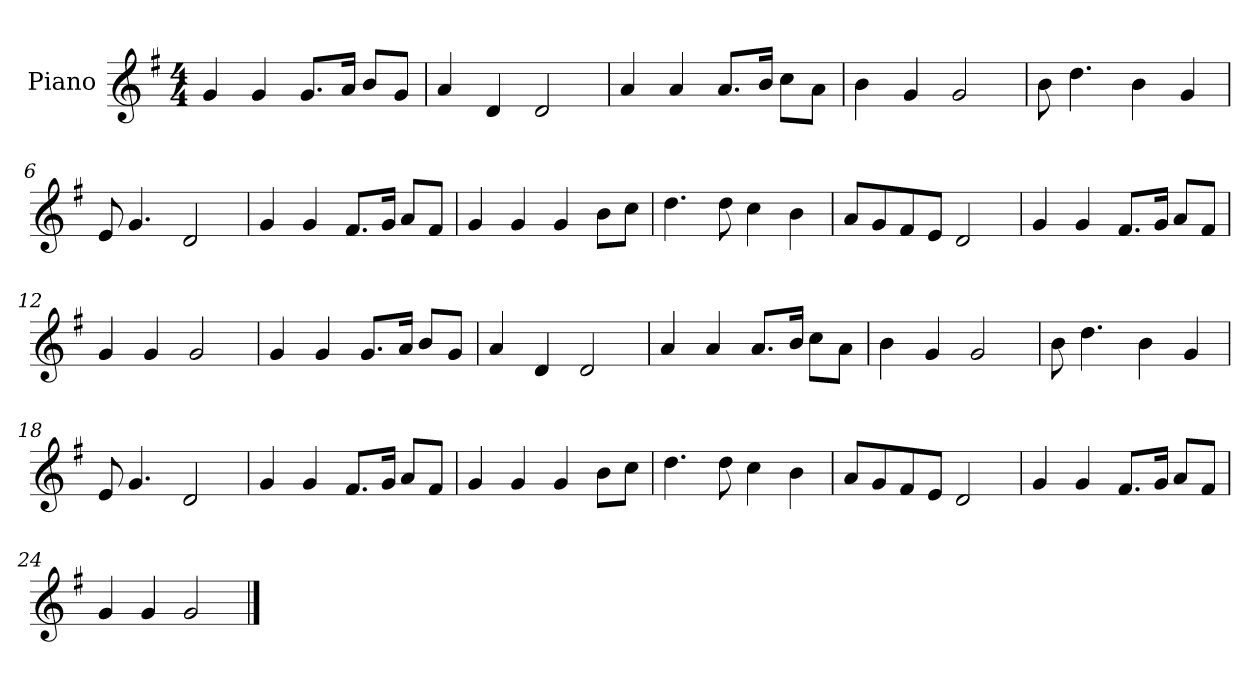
**kern
*part1
*staff1
*I"Piano
*I'Pno
*clefG2
*k[f#]
*M4/4
=1
4g/
4g/
8.g/L
16a/Jk
8b/L
8g/J
=2
4a/
4d/
2d/
=3
4a/
4a/
8.a/L
16b/Jk
8cc\L
8a\J
=4
4b\
4g/
2g/
=5
8b\
4.dd\
4b\
4g/
=6
8e/
4.g/
2d/
=7
4g/
4g/
8.f#/L
16g/Jk
8a/L
8f#/J
=8
4g/
4g/
4g/
8b\L
8cc\J
=9
4.dd\
8dd\
4cc\
4b\
=10
8a/L
8g/
8f#/
8e/J
2d/
=11
4g/
4g/
8.f#/L
16g/Jk
8a/L
8f#/J
=12
4g/
4g/
2g/
=13
4g/
4g/
8.g/L
16a/Jk
8b/L
8g/J
=14
4a/
4d/
2d/
=15
4a/
4a/
8.a/L
16b/Jk
8cc\L
8a\J
=16
4b\
4g/
2g/
=17
8b\
4.dd\
4b\
4g/
=18
8e/
4.g/
2d/
=19
4g/
4g/
8.f#/L
16g/Jk
8a/L
8f#/J
=20
4g/
4g/
4g/
8b\L
8cc\J
=21
4.dd\
8dd\
4cc\
4b\
=22
8a/L
8g/
8f#/
8e/J
2d/
=23
4g/
4g/
8.f#/L
16g/Jk
8a/L
8f#/J
=24
4g/
4g/
2g/
==
*-
